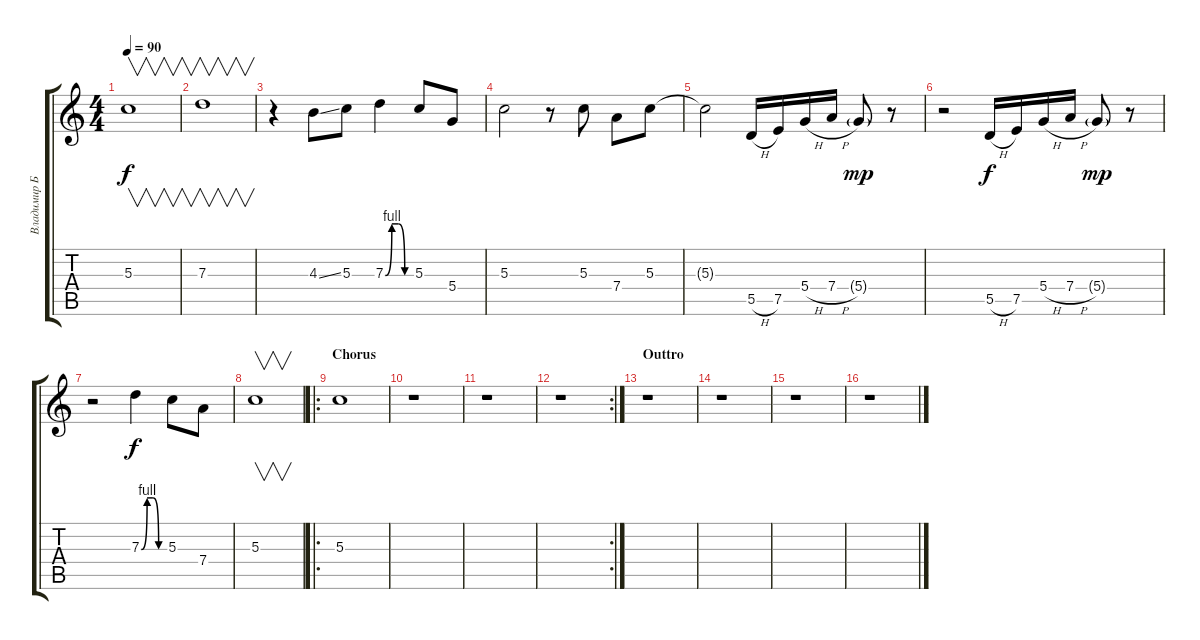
\track ("Владимир Бегунов" "Владимир Б") {instrument electricguitarjazz}
\staff {score tabs}
\tuning (E4 B3 G3 D3 A2 E2) {hide}
\ts (4 4)
\tempo 90
\clef g2
\ks c
5.3.1{v dy f} |
7.3.1{v} |
r.4 4.3{ss}.8 5.3.8 7.3{be (custom 0 0 15 4 30 4 45 0 60 0)}.4 5.3.8 5.4.8 |
5.3.2 r.8 5.3.8 7.4.8 5.3.8 |
5.3{t}.2 5.5{h}.16 7.5.16 5.4{h}.16 7.4{h}.16 5.4{g}.8{dy mp} r.8 |
r.2 5.5{h}.16{dy f} 7.5.16 5.4{h}.16 7.4{h}.16 5.4{g}.8{dy mp} r.8 |
r.2 7.3{be (custom 0 0 15 4 30 4 45 0 60 0)}.4{dy f} 5.3.8 7.4.8 |
5.3.1{v} |
\ro
\section ("" "Chorus")
5.3.1 |
r.1 |
r.1 |
\rc 2
r.1 |
\section ("" "Outtro")
r.1 |
r.1 |
r.1 |
r.1
